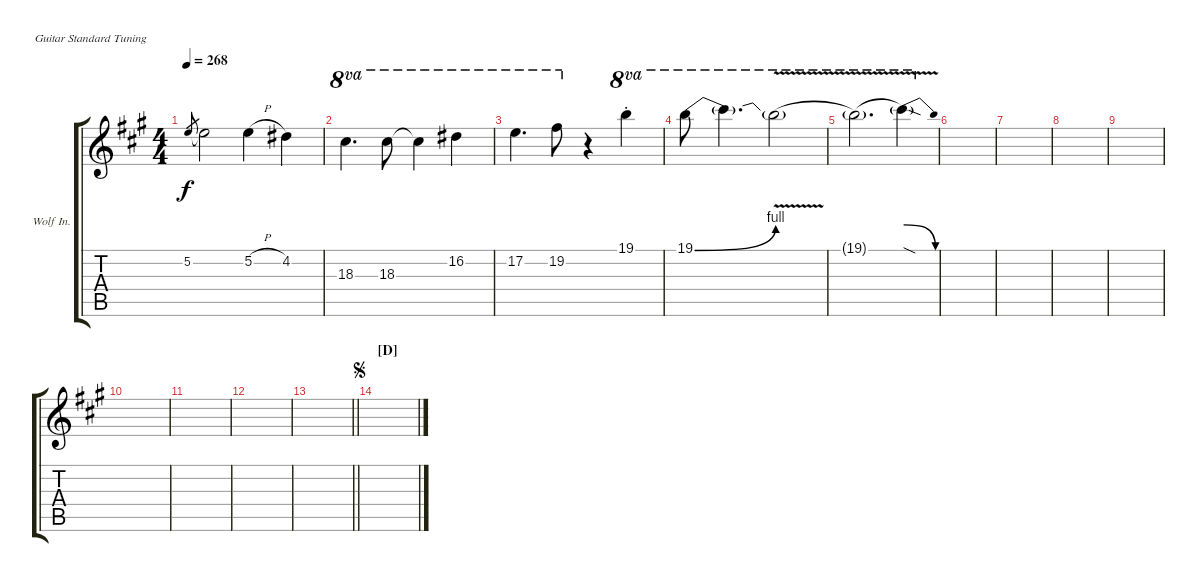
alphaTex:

\defaultSystemsLayout 4
\bracketExtendMode groupsimilarinstruments
\firstSystemTrackNameOrientation horizontal
\otherSystemsTrackNameOrientation horizontal
\track ("Wolf Hoffmann (Solo includes)" "Wolf In.") {instrument overdrivenguitar}
\staff {score tabs}
\tuning (E4 B3 G3 D3 A2 E2)
\ts (4 4)
\tempo 268
\clef g2
\scale
0.256842
\ks a
5.2.8{gr dy f} 5.2{t}.2 5.2{h}.4 4.2.4 |
18.3.4{d ot 8va} 18.3.8{ot 8va} 18.3{t}.4{ot 8va} 16.2.4{ot 8va} |
17.2.4{d ot 8va} 19.2.8{ot 8va} r.4 19.1{st}.4{ot 8va} |
19.1{be (bend 0 0 59.4 4)}.8{ot 8va} 19.1{t}.4{d ot 8va} 19.1{be (hold 0 0 60 0) v t}.2{ot 8va} |
19.1{be (hold 0 0 60 0) v t}.2{d ot 8va} 19.1{be (release 0 4 59.4 0) sod t}.4{ot 8va} |
|
|
|
|
|
|
|
\barLineRight lightlight
|
\section ("D" "")
\jump segno
